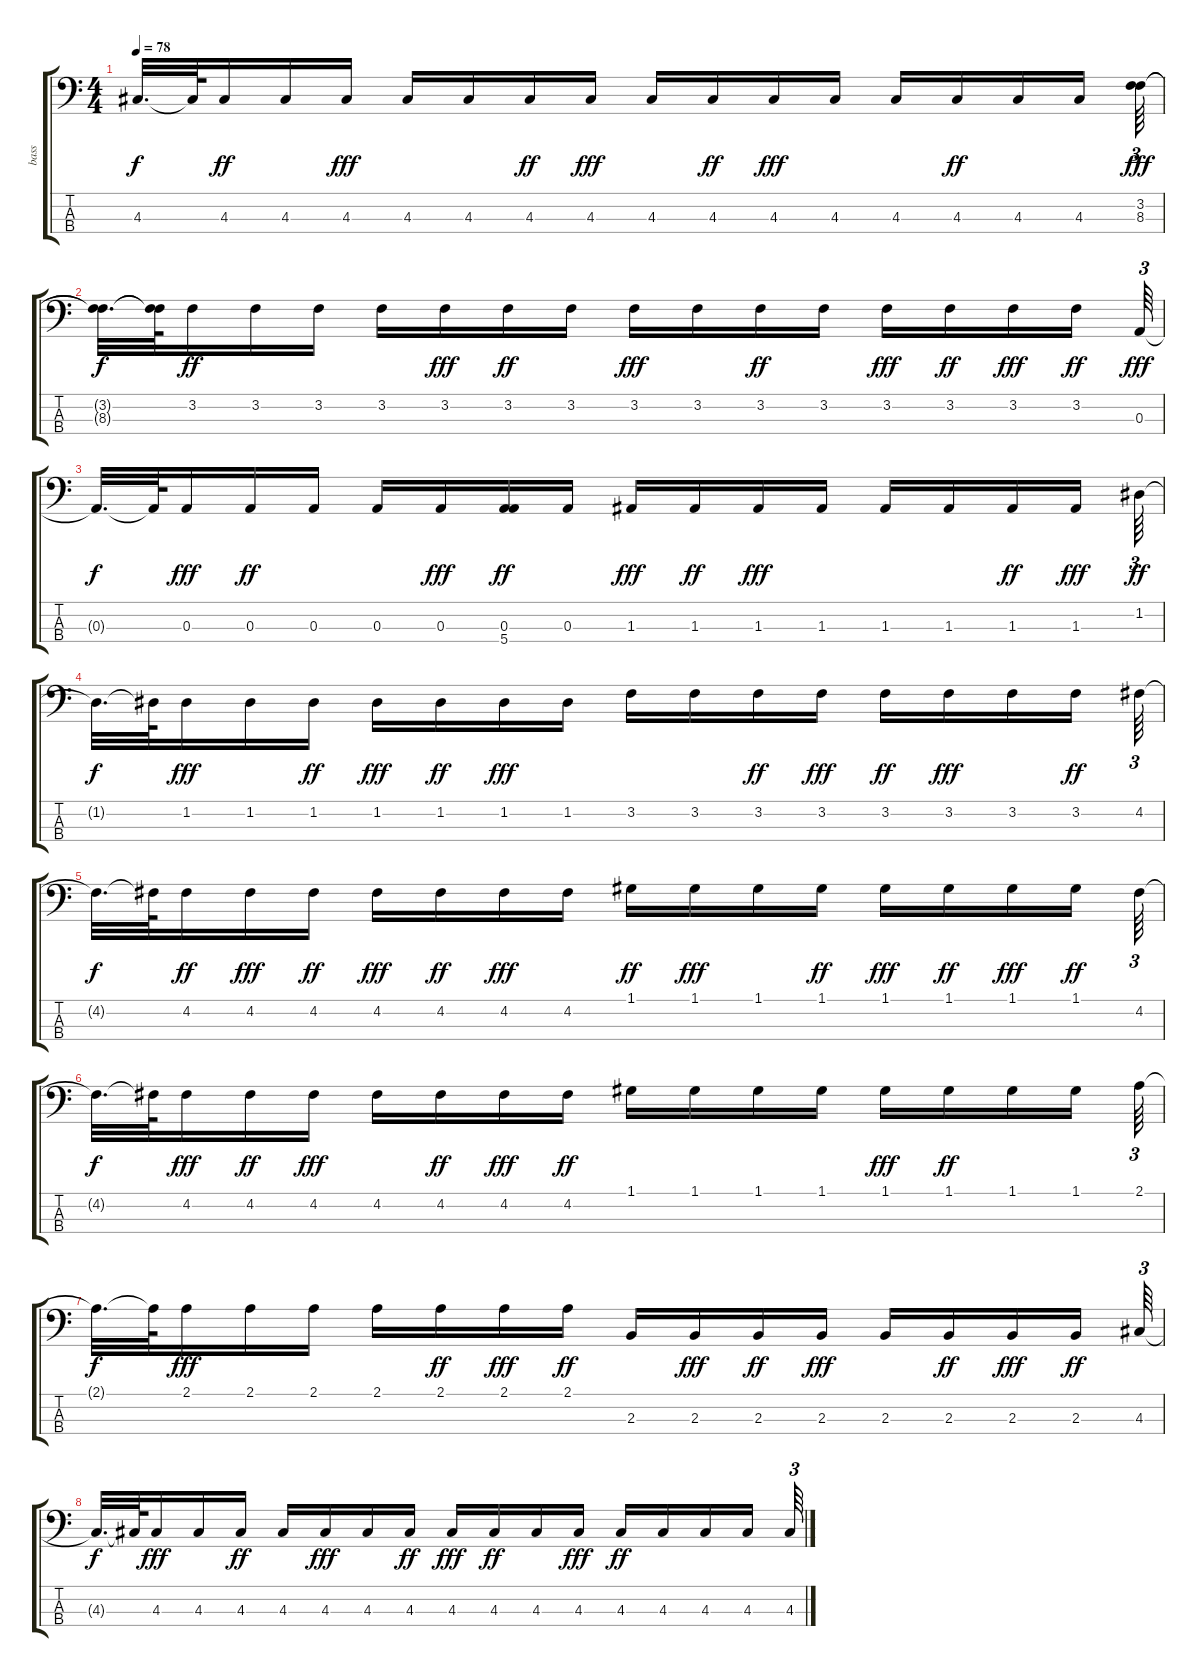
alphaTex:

\track ("bass" "bass") {instrument slapbass1}
\staff {score tabs}
\tuning (G2 D2 A1 E1) {hide}
\ts (4 4)
\tempo 78
\clef f4
\ks c
4.3{t}.32{d dy f} 4.3{t}.64 4.3.16{dy ff} 4.3.16 4.3.16{dy fff} 4.3.16 4.3.16 4.3.16{dy ff} 4.3.16{dy fff} 4.3.16 4.3.16{dy ff} 4.3.16{dy fff} 4.3.16 4.3.16 4.3.16{dy ff} 4.3.16 4.3.16 (3.2 8.3).64{tu (3 2) dy fff} |
(3.2{t} 8.3{t}).32{d dy f} (3.2{t} 8.3{t}).64 3.2.16{dy ff} 3.2.16 3.2.16 3.2.16 3.2.16{dy fff} 3.2.16{dy ff} 3.2.16 3.2.16{dy fff} 3.2.16 3.2.16{dy ff} 3.2.16 3.2.16{dy fff} 3.2.16{dy ff} 3.2.16{dy fff} 3.2.16{dy ff} 0.3.64{tu (3 2) dy fff} |
0.3{t}.32{d dy f} 0.3{t}.64 0.3.16{dy fff} 0.3.16{dy ff} 0.3.16 0.3.16 0.3.16{dy fff} (0.3 5.4).16{dy ff} 0.3.16 1.3.16{dy fff} 1.3.16{dy ff} 1.3.16{dy fff} 1.3.16 1.3.16 1.3.16 1.3.16{dy ff} 1.3.16{dy fff} 1.2.64{tu (3 2) dy ff} |
1.2{t}.32{d dy f} 1.2{t}.64 1.2.16{dy fff} 1.2.16 1.2.16{dy ff} 1.2.16{dy fff} 1.2.16{dy ff} 1.2.16{dy fff} 1.2.16 3.2.16 3.2.16 3.2.16{dy ff} 3.2.16{dy fff} 3.2.16{dy ff} 3.2.16{dy fff} 3.2.16 3.2.16{dy ff} 4.2.64{tu (3 2)} |
4.2{t}.32{d dy f} 4.2{t}.64 4.2.16{dy ff} 4.2.16{dy fff} 4.2.16{dy ff} 4.2.16{dy fff} 4.2.16{dy ff} 4.2.16{dy fff} 4.2.16 1.1.16{dy ff} 1.1.16{dy fff} 1.1.16 1.1.16{dy ff} 1.1.16{dy fff} 1.1.16{dy ff} 1.1.16{dy fff} 1.1.16{dy ff} 4.2.64{tu (3 2)} |
4.2{t}.32{d dy f} 4.2{t}.64 4.2.16{dy fff} 4.2.16{dy ff} 4.2.16{dy fff} 4.2.16 4.2.16{dy ff} 4.2.16{dy fff} 4.2.16{dy ff} 1.1.16 1.1.16 1.1.16 1.1.16 1.1.16{dy fff} 1.1.16{dy ff} 1.1.16 1.1.16 2.1.64{tu (3 2)} |
2.1{t}.32{d dy f} 2.1{t}.64 2.1.16{dy fff} 2.1.16 2.1.16 2.1.16 2.1.16{dy ff} 2.1.16{dy fff} 2.1.16{dy ff} 2.3.16 2.3.16{dy fff} 2.3.16{dy ff} 2.3.16{dy fff} 2.3.16 2.3.16{dy ff volume 16} 2.3.16{dy fff} 2.3.16{dy ff} 4.3.64{tu (3 2)} |
4.3{t}.32{d dy f} 4.3{t}.64 4.3.16{dy fff} 4.3.16 4.3.16{dy ff} 4.3.16 4.3.16{dy fff} 4.3.16 4.3.16{dy ff} 4.3.16{dy fff} 4.3.16{dy ff volume 15} 4.3.16 4.3.16{dy fff} 4.3.16{dy ff} 4.3.16{volume 15} 4.3.16 4.3.16{volume 15} 4.3.64{tu (3 2)}
